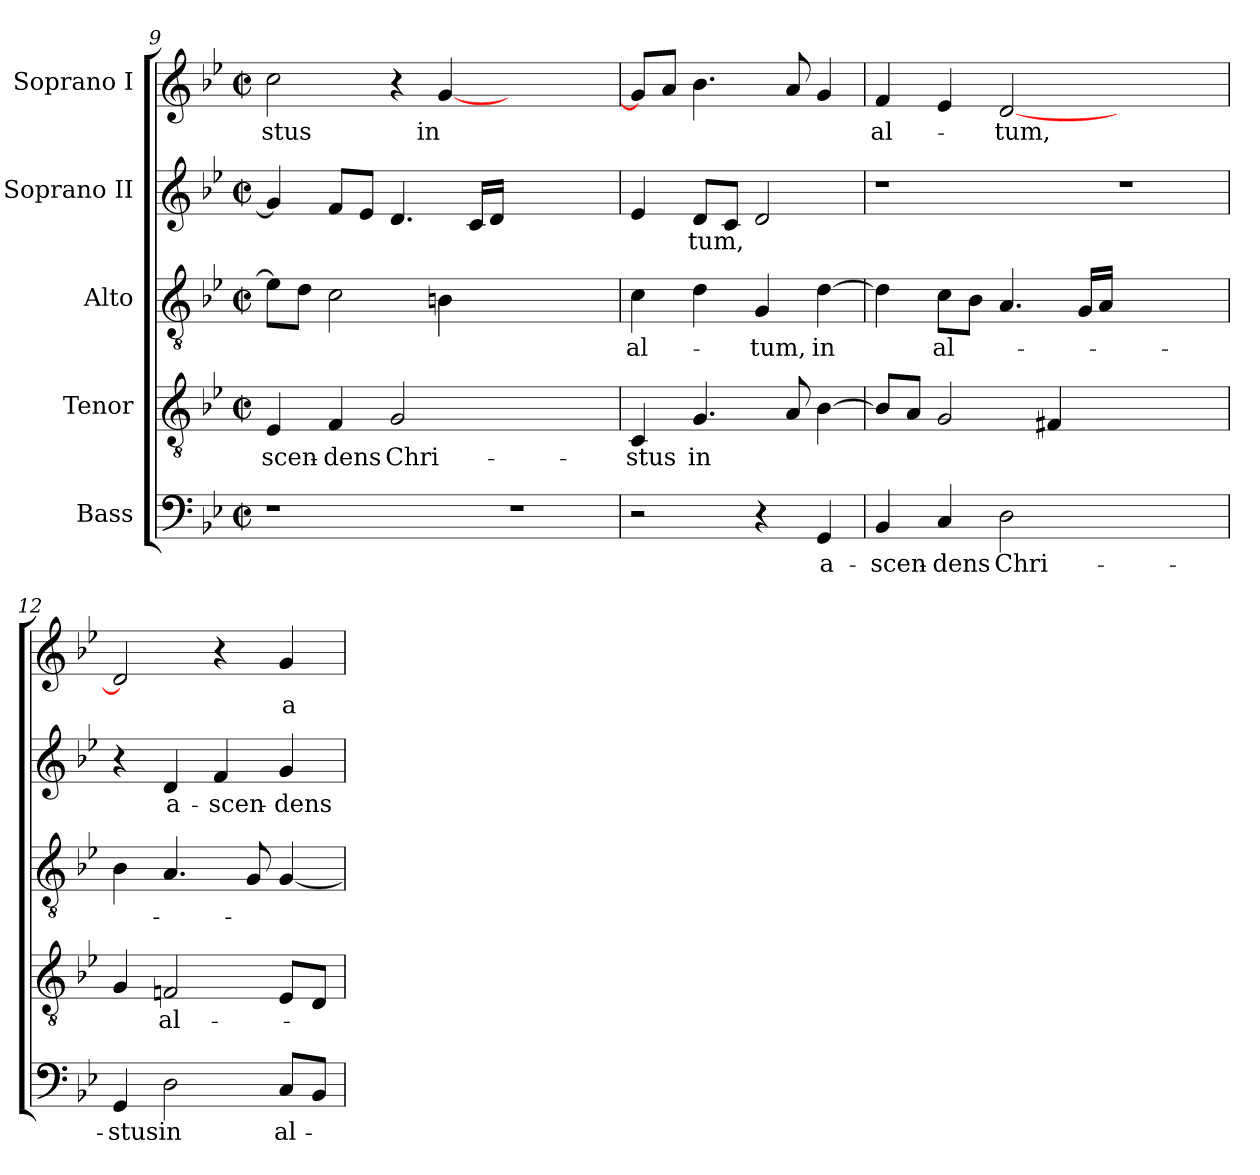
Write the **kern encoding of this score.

**kern	**text	**kern	**text	**kern	**text	**kern	**text	**kern	**text
*part5	*part5	*part4	*part4	*part3	*part3	*part2	*part2	*part1	*part1
*staff5	*staff5	*staff4	*staff4	*staff3	*staff3	*staff2	*staff2	*staff1	*staff1
*I"Bass	*	*I"Tenor	*	*I"Alto	*	*I"Soprano II	*	*I"Soprano I	*
*clefF4	*	*clefGv2	*	*clefGv2	*	*clefG2	*	*clefG2	*
*	*	*ITrd7c12	*	*	*	*	*	*	*
*k[b-e-]	*	*k[b-e-]	*	*k[b-e-]	*	*k[b-e-]	*	*k[b-e-]	*
*B-:	*	*B-:	*	*B-:	*	*B-:	*	*B-:	*
*M2/2	*	*M2/2	*	*M2/2	*	*M2/2	*	*M2/2	*
*met(c|)	*	*met(c|)	*	*met(c|)	*	*met(c|)	*	*met(c|)	*
=9	=9	=9	=9	=9	=9	=9	=9	=9	=9
!	!	!	!LO:LY:b:color=#000000	!	!	!	!	!	!
!	!	!	!	!	!	!	!	!	!LO:LY:b:color=#000000
1r	.	4EE-i/	scen-	8e-i\L]	.	4gi/]	.	2cci\	stus
.	.	.	.	8di\J	.	.	.	.	.
!	!	!	!LO:LY:b:color=#000000	!	!	!	!	!	!
.	.	4FFi/	dens	2ci\	.	8fi/L	.	.	.
.	.	.	.	.	.	8e-i/J	.	.	.
!	!	!	!LO:LY:b:color=#000000	!	!	!	!	!	!
.	.	2GGi/	Chri-	.	.	4.di/	.	4r	.
!	!	!	!	!	!	!	!	!	!LO:LY:b:color=#000000
.	.	.	.	4Bni\	.	.	.	[<4gi/	in
.	.	.	.	.	.	16ci/LL	.	.	.
.	.	.	.	.	.	16di/JJ	.	.	.
1r	.	1ryy	.	1ryy	.	1ryy	.	1ryy	.
=10	=10	=10	=10	=10	=10	=10	=10	=10	=10
!	!	!	!LO:LY:b:color=#000000	!	!	!	!	!	!
!	!	!	!	!	!LO:LY:b:color=#000000	!	!	!	!
2r	.	4CCi/	stus	4ci\	al--	4e-i/	.	8gi/L]	.
.	.	.	.	.	.	.	.	8ai/J	.
!	!	!	!LO:LY:b:color=#000000	!	!	!	!	!	!
!	!	!	!	!	!	!	!LO:LY:b:color=#000000	!	!
.	.	4.GGi/	in	4di\	.	8di/L	-tum,	4.b-i\	.
.	.	.	.	.	.	8ci/J	.	.	.
!	!	!	!	!	!LO:LY:b:color=#000000	!	!	!	!
4r	.	.	.	4Gi/	-tum,	2di/	.	.	.
.	.	8AAi/	.	.	.	.	.	8ai/	.
!	!LO:LY:b:color=#000000	!	!	!	!	!	!	!	!
!	!	!	!	!	!LO:LY:b:color=#000000	!	!	!	!
4GGi/	a-	[>4BB-i\	.	[>4di\	in	.	.	4gi/	.
!!LO:PB:g=z
=11	=11	=11	=11	=11	=11	=11	=11	=11	=11
!	!LO:LY:b:color=#000000	!	!	!	!	!	!	!	!
!	!	!	!	!	!	!	!	!	!LO:LY:b:color=#000000
4BB-i/	scen-	8BB-i/L]	.	4di\]	.	1r	.	4fi/	al--
.	.	8AAi/J	.	.	.	.	.	.	.
!	!LO:LY:b:color=#000000	!	!	!	!	!	!	!	!
!	!	!	!	!	!LO:LY:b:color=#000000	!	!	!	!
4Ci/	dens	2GGi/	.	8ci\L	al--	.	.	4e-i/	.
.	.	.	.	8B-i\J	.	.	.	.	.
!	!LO:LY:b:color=#000000	!	!	!	!	!	!	!	!
!	!	!	!	!	!	!	!	!	!LO:LY:b:color=#000000
2Di\	Chri-	.	.	4.Ai/	.	.	.	[<2di/	-tum,
.	.	4FF#Xi/	.	.	.	.	.	.	.
.	.	.	.	16Gi/LL	.	.	.	.	.
.	.	.	.	16Ai/JJ	.	.	.	.	.
1ryy	.	1ryy	.	1ryy	.	1r	.	1ryy	.
=12	=12	=12	=12	=12	=12	=12	=12	=12	=12
!	!LO:LY:b:color=#000000	!	!	!	!	!	!	!	!
4GGi/	stus	4GGi/	.	4B-i\	.	4r	.	2di/]	.
!	!LO:LY:b:color=#000000	!	!	!	!	!	!	!	!
!	!	!	!LO:LY:b:color=#000000	!	!	!	!	!	!
!	!	!	!	!	!	!	!LO:LY:b:color=#000000	!	!
2Di\	in	2FFni/	al--	4.Ai/	.	4di/	a-	.	.
!	!	!	!	!	!	!	!LO:LY:b:color=#000000	!	!
.	.	.	.	.	.	4fi/	scen-	4r	.
.	.	.	.	8Gi/	.	.	.	.	.
!	!LO:LY:b:color=#000000	!	!	!	!	!	!	!	!
!	!	!	!	!	!	!	!LO:LY:b:color=#000000	!	!
!	!	!	!	!	!	!	!	!	!LO:LY:b:color=#000000
8Ci/L	al--	8EE-i/L	.	[<4Gi/	.	4gi/	dens	4gi/	a-
8BB-i/J	.	8DDi/J	.	.	.	.	.	.	.
=	=	=	=	=	=	=	=	=	=
*-	*-	*-	*-	*-	*-	*-	*-	*-	*-
